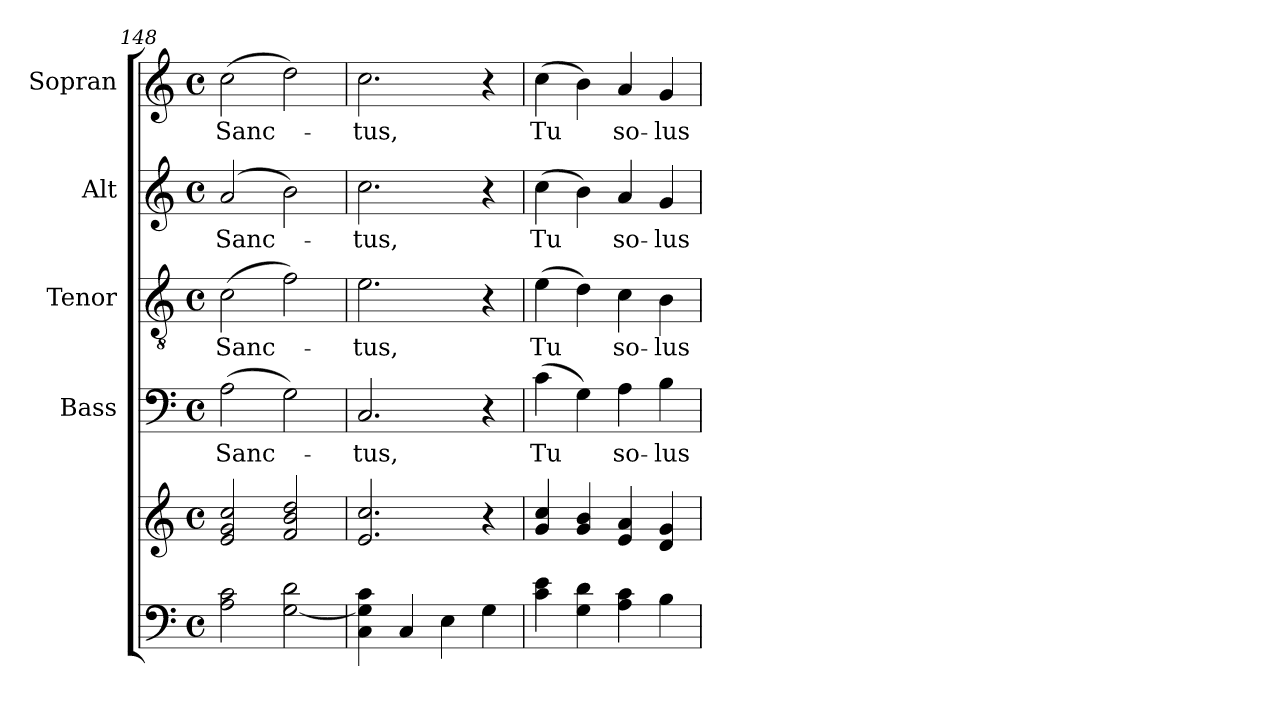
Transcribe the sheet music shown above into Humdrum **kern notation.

**kern	**kern	**kern	**text	**kern	**text	**kern	**text	**kern	**text
*part5	*part5	*part4	*part4	*part3	*part3	*part2	*part2	*part1	*part1
*staff6	*staff5	*staff4	*staff4	*staff3	*staff3	*staff2	*staff2	*staff1	*staff1
*	*	*I"Bass	*	*I"Tenor	*	*I"Alt	*	*I"Sopran	*
*	*	*I'B.	*	*I'T.	*	*I'A.	*	*I'S.	*
*clefF4	*clefG2	*clefF4	*	*clefGv2	*	*clefG2	*	*clefG2	*
*k[]	*k[]	*k[]	*	*k[]	*	*k[]	*	*k[]	*
*C:	*C:	*C:	*	*C:	*	*C:	*	*C:	*
*M4/4	*M4/4	*M4/4	*	*M4/4	*	*M4/4	*	*M4/4	*
*met(c)	*met(c)	*met(c)	*	*met(c)	*	*met(c)	*	*met(c)	*
=148	=148	=148	=148	=148	=148	=148	=148	=148	=148
!	!	!	!LO:LY:b	!	!LO:LY:b	!	!LO:LY:b	!	!LO:LY:b
2A\ 2c\	2e/ 2g/ 2cc/	(>2A\	Sanc-	(>2c\	Sanc-	(2a/	Sanc-	(>2cc\	Sanc-
[2G\ 2d\	2f/ 2b/ 2dd/	2G\)	.	2f\)	.	2b\)	.	2dd\)	.
=149	=149	=149	=149	=149	=149	=149	=149	=149	=149
!	!	!	!LO:LY:b	!	!LO:LY:b	!	!LO:LY:b	!	!LO:LY:b
4C\ 4G\] 4c\	2.e/ 2.cc/	2.C/	-tus,	2.e\	-tus,	2.cc\	-tus,	2.cc\	-tus,
4C/	.	.	.	.	.	.	.	.	.
4E\	.	.	.	.	.	.	.	.	.
4G\	4r	4r	.	4r	.	4r	.	4r	.
!!LO:PB:g=z
=150	=150	=150	=150	=150	=150	=150	=150	=150	=150
!	!	!	!LO:LY:b	!	!LO:LY:b	!	!LO:LY:b	!	!LO:LY:b
4c\ 4e\	4g/ 4cc/	(>4c\	Tu	(>4e\	Tu	(>4cc\	Tu	(>4cc\	Tu
4G\ 4d\	4g/ 4b/	4G\)	.	4d\)	.	4b\)	.	4b\)	.
!	!	!	!LO:LY:b	!	!LO:LY:b	!	!LO:LY:b	!	!LO:LY:b
4A\ 4c\	4e/ 4a/	4A\	so-	4c\	so-	4a/	so-	4a/	so-
!	!	!	!LO:LY:b	!	!LO:LY:b	!	!LO:LY:b	!	!LO:LY:b
4B\	4d/ 4g/	4B\	-lus	4B\	-lus	4g/	-lus	4g/	-lus
=	=	=	=	=	=	=	=	=	=
*-	*-	*-	*-	*-	*-	*-	*-	*-	*-
